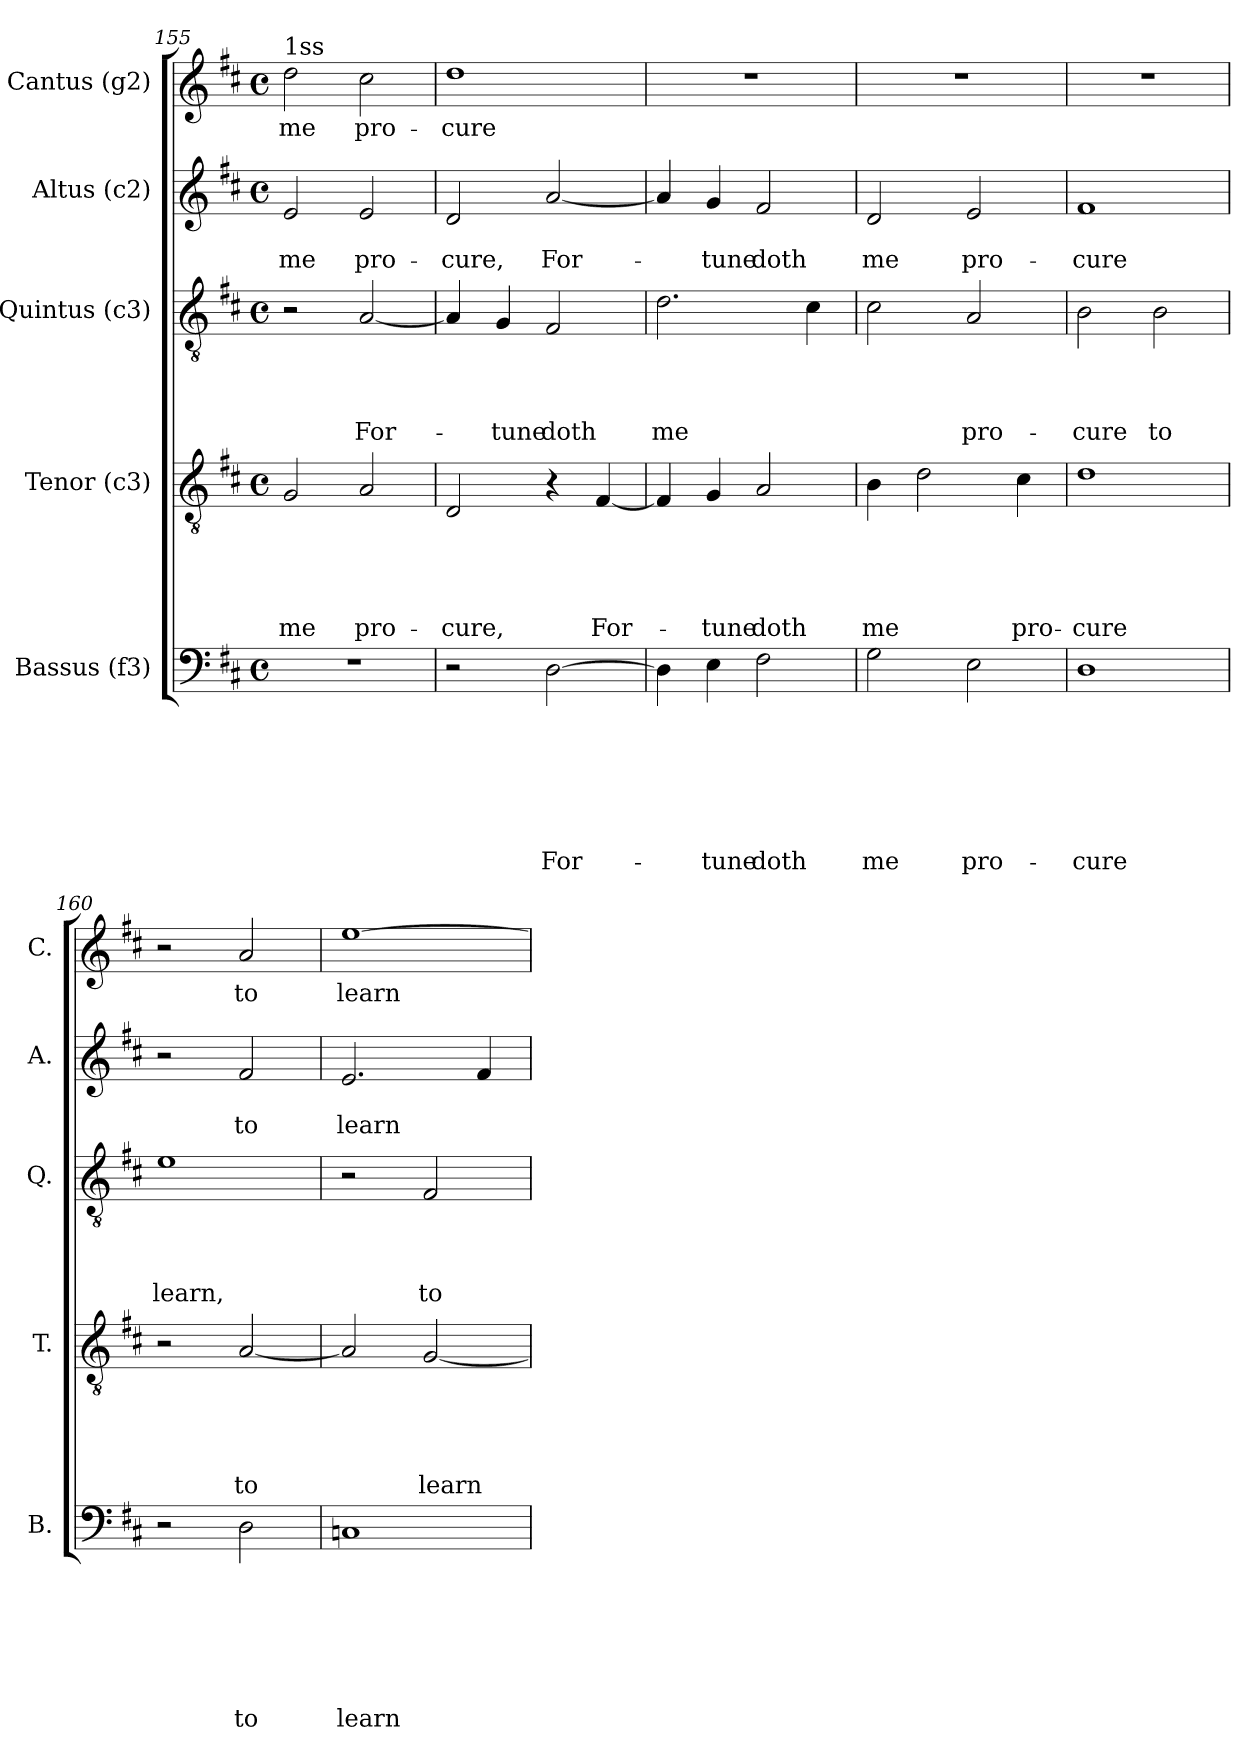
**kern	**text	**text	**text	**text	**text	**text	**text	**kern	**text	**text	**text	**text	**text	**kern	**text	**text	**text	**text	**kern	**text	**text	**kern	**text
*part5	*part5	*part5	*part5	*part5	*part5	*part5	*part5	*part4	*part4	*part4	*part4	*part4	*part4	*part3	*part3	*part3	*part3	*part3	*part2	*part2	*part2	*part1	*part1
*staff5	*staff5	*staff5	*staff5	*staff5	*staff5	*staff5	*staff5	*staff4	*staff4	*staff4	*staff4	*staff4	*staff4	*staff3	*staff3	*staff3	*staff3	*staff3	*staff2	*staff2	*staff2	*staff1	*staff1
*I"Bassus (f3)	*	*	*	*	*	*	*	*I"Tenor (c3)	*	*	*	*	*	*I"Quintus (c3)	*	*	*	*	*I"Altus (c2)	*	*	*I"Cantus (g2)	*
*I'B.	*	*	*	*	*	*	*	*I'T.	*	*	*	*	*	*I'Q.	*	*	*	*	*I'A.	*	*	*I'C.	*
!!LO:LB:g=z
*clefF4	*	*	*	*	*	*	*	*clefGv2	*	*	*	*	*	*clefGv2	*	*	*	*	*clefG2	*	*	*clefG2	*
*k[f#c#]	*	*	*	*	*	*	*	*k[f#c#]	*	*	*	*	*	*k[f#c#]	*	*	*	*	*k[f#c#]	*	*	*k[f#c#]	*
*D:	*	*	*	*	*	*	*	*D:	*	*	*	*	*	*D:	*	*	*	*	*D:	*	*	*D:	*
*M4/4	*	*	*	*	*	*	*	*M4/4	*	*	*	*	*	*M4/4	*	*	*	*	*M4/4	*	*	*M4/4	*
*met(c)	*	*	*	*	*	*	*	*met(c)	*	*	*	*	*	*met(c)	*	*	*	*	*met(c)	*	*	*met(c)	*
=155	=155	=155	=155	=155	=155	=155	=155	=155	=155	=155	=155	=155	=155	=155	=155	=155	=155	=155	=155	=155	=155	=155	=155
!	!	!	!	!	!	!	!	!	!	!	!	!	!	!	!	!	!	!	!	!	!	!LO:TX:a:t=1ss	!
!	!	!	!	!	!	!	!	!	!	!	!	!	!LO:LY:b	!	!	!	!	!	!	!	!LO:LY:b	!	!LO:LY:b
1r	.	.	.	.	.	.	.	2G/	.	.	.	.	me	2r	.	.	.	.	2e/	.	me	2dd\	me
!	!	!	!	!	!	!	!	!	!	!	!	!	!LO:LY:b	!	!	!	!	!LO:LY:b	!	!	!LO:LY:b	!	!LO:LY:b
.	.	.	.	.	.	.	.	2A/	.	.	.	.	pro-	[<2A/	.	.	.	For-	2e/	.	pro-	2cc#\	pro-
=156	=156	=156	=156	=156	=156	=156	=156	=156	=156	=156	=156	=156	=156	=156	=156	=156	=156	=156	=156	=156	=156	=156	=156
!	!	!	!	!	!	!	!	!	!	!	!	!	!LO:LY:b	!	!	!	!	!	!	!	!LO:LY:b	!	!LO:LY:b
2r	.	.	.	.	.	.	.	2D/	.	.	.	.	-cure,	4A/]	.	.	.	.	2d/	.	-cure,	1dd	-cure
!	!	!	!	!	!	!	!	!	!	!	!	!	!	!	!	!	!	!LO:LY:b	!	!	!	!	!
.	.	.	.	.	.	.	.	.	.	.	.	.	.	4G/	.	.	.	-tune	.	.	.	.	.
!	!	!	!	!	!	!	!LO:LY:b	!	!	!	!	!	!	!	!	!	!	!LO:LY:b	!	!	!LO:LY:b	!	!
[>2D\	.	.	.	.	.	.	For-	4r	.	.	.	.	.	2F#/	.	.	.	doth	[<2a/	.	For-	.	.
!	!	!	!	!	!	!	!	!	!	!	!	!	!LO:LY:b	!	!	!	!	!	!	!	!	!	!
.	.	.	.	.	.	.	.	[<4F#/	.	.	.	.	For-	.	.	.	.	.	.	.	.	.	.
=157	=157	=157	=157	=157	=157	=157	=157	=157	=157	=157	=157	=157	=157	=157	=157	=157	=157	=157	=157	=157	=157	=157	=157
!	!	!	!	!	!	!	!	!	!	!	!	!	!	!	!	!	!	!LO:LY:b	!	!	!	!	!
4D\]	.	.	.	.	.	.	.	4F#/]	.	.	.	.	.	2.d\	.	.	.	me	4a/]	.	.	1r	.
!	!	!	!	!	!	!	!LO:LY:b	!	!	!	!	!	!LO:LY:b	!	!	!	!	!	!	!	!LO:LY:b	!	!
4E\	.	.	.	.	.	.	-tune	4G/	.	.	.	.	-tune	.	.	.	.	.	4g/	.	-tune	.	.
!	!	!	!	!	!	!	!LO:LY:b	!	!	!	!	!	!LO:LY:b	!	!	!	!	!	!	!	!LO:LY:b	!	!
2F#\	.	.	.	.	.	.	doth	2A/	.	.	.	.	doth	.	.	.	.	.	2f#/	.	doth	.	.
.	.	.	.	.	.	.	.	.	.	.	.	.	.	4c#\	.	.	.	.	.	.	.	.	.
=158	=158	=158	=158	=158	=158	=158	=158	=158	=158	=158	=158	=158	=158	=158	=158	=158	=158	=158	=158	=158	=158	=158	=158
!	!	!	!	!	!	!	!LO:LY:b	!	!	!	!	!	!LO:LY:b	!	!	!	!	!	!	!	!LO:LY:b	!	!
2G\	.	.	.	.	.	.	me	4B\	.	.	.	.	me	2c#\	.	.	.	.	2d/	.	me	1r	.
.	.	.	.	.	.	.	.	2d\	.	.	.	.	.	.	.	.	.	.	.	.	.	.	.
!	!	!	!	!	!	!	!LO:LY:b	!	!	!	!	!	!	!	!	!	!	!LO:LY:b	!	!	!LO:LY:b	!	!
2E\	.	.	.	.	.	.	pro-	.	.	.	.	.	.	2A/	.	.	.	pro-	2e/	.	pro-	.	.
!	!	!	!	!	!	!	!	!	!	!	!	!	!LO:LY:b	!	!	!	!	!	!	!	!	!	!
.	.	.	.	.	.	.	.	4c#\	.	.	.	.	pro-	.	.	.	.	.	.	.	.	.	.
=159	=159	=159	=159	=159	=159	=159	=159	=159	=159	=159	=159	=159	=159	=159	=159	=159	=159	=159	=159	=159	=159	=159	=159
!	!	!	!	!	!	!	!LO:LY:b	!	!	!	!	!	!LO:LY:b:rj	!	!	!	!	!LO:LY:b	!	!	!LO:LY:b	!	!
1D	.	.	.	.	.	.	-cure	1d	.	.	.	.	-cure	2B\	.	.	.	-cure	1f#	.	-cure	1r	.
!	!	!	!	!	!	!	!	!	!	!	!	!	!	!	!	!	!	!LO:LY:b	!	!	!	!	!
.	.	.	.	.	.	.	.	.	.	.	.	.	.	2B\	.	.	.	to	.	.	.	.	.
=160	=160	=160	=160	=160	=160	=160	=160	=160	=160	=160	=160	=160	=160	=160	=160	=160	=160	=160	=160	=160	=160	=160	=160
!	!	!	!	!	!	!	!	!	!	!	!	!	!	!	!	!	!	!LO:LY:b	!	!	!	!	!
2r	.	.	.	.	.	.	.	2r	.	.	.	.	.	1e	.	.	.	learn,	2r	.	.	2r	.
!	!	!	!	!	!	!	!LO:LY:b	!	!	!	!	!	!LO:LY:b	!	!	!	!	!	!	!	!LO:LY:b	!	!LO:LY:b
2D\	.	.	.	.	.	.	to	[<2A/	.	.	.	.	to	.	.	.	.	.	2f#/	.	to	2a/	to
=161	=161	=161	=161	=161	=161	=161	=161	=161	=161	=161	=161	=161	=161	=161	=161	=161	=161	=161	=161	=161	=161	=161	=161
!	!	!	!	!	!	!	!LO:LY:b	!	!	!	!	!	!	!	!	!	!	!	!	!	!LO:LY:b	!	!LO:LY:b
1Cn	.	.	.	.	.	.	learn	2A/]	.	.	.	.	.	2r	.	.	.	.	2.e/	.	learn	[>1ee	learn
!	!	!	!	!	!	!	!	!	!	!	!	!	!LO:LY:b	!	!	!	!	!LO:LY:b	!	!	!	!	!
.	.	.	.	.	.	.	.	[<2G/	.	.	.	.	learn	2F#/	.	.	.	to	.	.	.	.	.
.	.	.	.	.	.	.	.	.	.	.	.	.	.	.	.	.	.	.	4f#/	.	.	.	.
=	=	=	=	=	=	=	=	=	=	=	=	=	=	=	=	=	=	=	=	=	=	=	=
*-	*-	*-	*-	*-	*-	*-	*-	*-	*-	*-	*-	*-	*-	*-	*-	*-	*-	*-	*-	*-	*-	*-	*-
